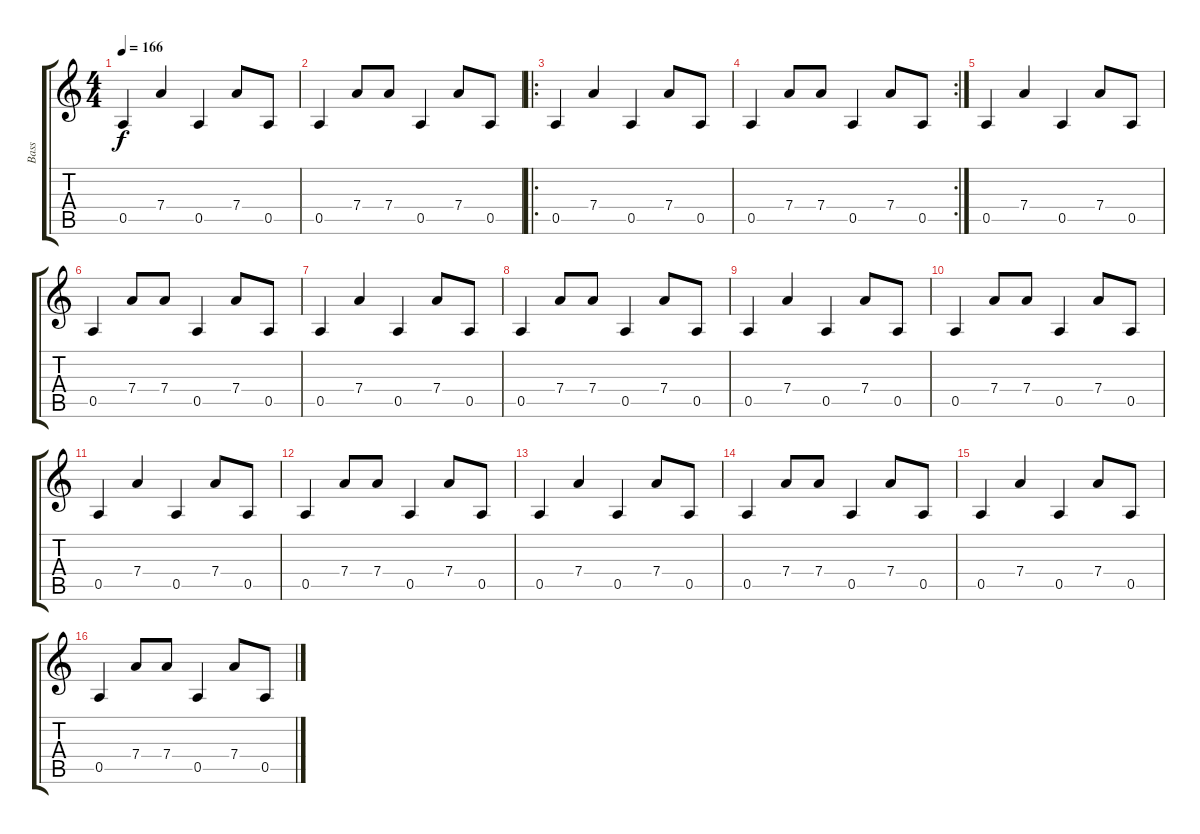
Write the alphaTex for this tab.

\track ("Bass" "Bass") {instrument synthbass2}
\staff {score tabs}
\tuning (E4 B3 G3 D3 A2 E2) {hide}
\ts (4 4)
\tempo 166
\clef g2
\ks c
0.5.4{dy f} 7.4.4 0.5.4 7.4.8 0.5.8 |
0.5.4 7.4.8 7.4.8 0.5.4 7.4.8 0.5.8 |
\ro
0.5.4 7.4.4 0.5.4 7.4.8 0.5.8 |
\rc 2
0.5.4 7.4.8 7.4.8 0.5.4 7.4.8 0.5.8 |
0.5.4 7.4.4 0.5.4 7.4.8 0.5.8 |
0.5.4 7.4.8 7.4.8 0.5.4 7.4.8 0.5.8 |
0.5.4 7.4.4 0.5.4 7.4.8 0.5.8 |
0.5.4 7.4.8 7.4.8 0.5.4 7.4.8 0.5.8 |
0.5.4 7.4.4 0.5.4 7.4.8 0.5.8 |
0.5.4 7.4.8 7.4.8 0.5.4 7.4.8 0.5.8 |
0.5.4 7.4.4 0.5.4 7.4.8 0.5.8 |
0.5.4 7.4.8 7.4.8 0.5.4 7.4.8 0.5.8 |
0.5.4 7.4.4 0.5.4 7.4.8 0.5.8 |
0.5.4 7.4.8 7.4.8 0.5.4 7.4.8 0.5.8 |
0.5.4 7.4.4 0.5.4 7.4.8 0.5.8 |
0.5.4 7.4.8 7.4.8 0.5.4 7.4.8 0.5.8
